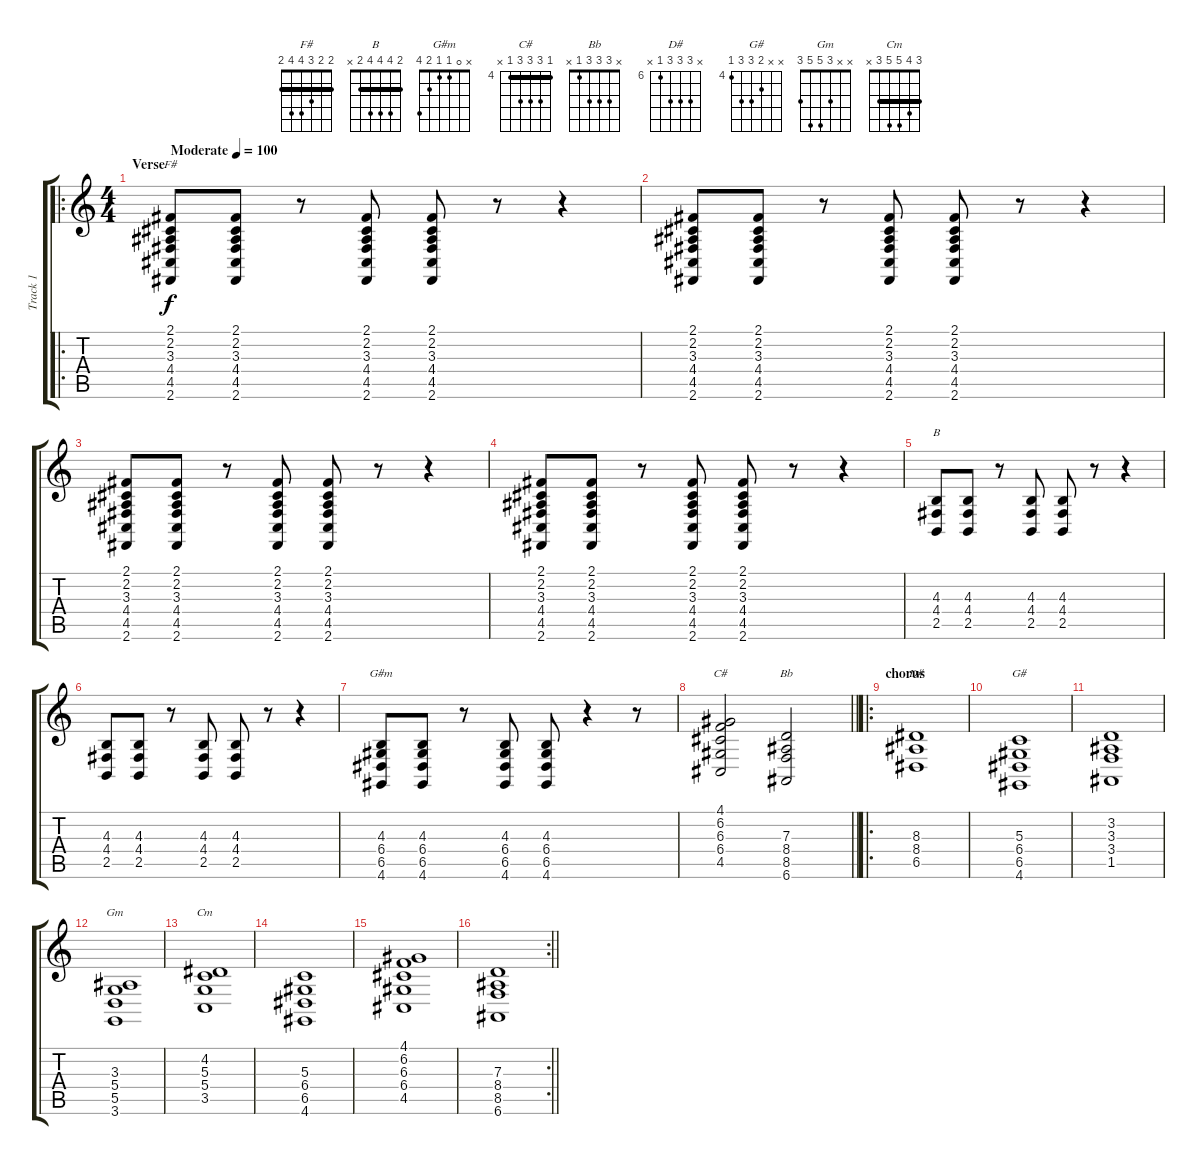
\track ("Track 1" "Track 1") {instrument cello}
\staff {score tabs}
\tuning (E4 B3 G3 D3 A2 E2) {hide}
\chord ("F#" 2 2 3 4 4 2) {barre 2}
\chord ("B" 2 4 4 4 2 x) {barre 2}
\chord ("G#m" x 0 1 1 2 4)
\chord ("C#" 4 6 6 6 4 x) {firstfret 4 barre 4}
\chord ("Bb" x 3 3 3 1 x)
\chord ("D#" x 8 8 8 6 x) {firstfret 6}
\chord ("G#" x x 5 6 6 4) {firstfret 4}
\chord ("Gm" x x 3 5 5 3)
\chord ("Cm" 3 4 5 5 3 x) {barre 3}
\ro
\ts (4 4)
\section ("" "Verse")
\tempo (100 "Moderate")
\clef g2
\ks c
(2.1 2.2 3.3 4.4 4.5 2.6).8{ch "F#" dy f instrument cello} (2.1 2.2 3.3 4.4 4.5 2.6).8 r.8 (2.1 2.2 3.3 4.4 4.5 2.6).8 (2.1 2.2 3.3 4.4 4.5 2.6).8 r.8 r.4 |
(2.1 2.2 3.3 4.4 4.5 2.6).8 (2.1 2.2 3.3 4.4 4.5 2.6).8 r.8 (2.1 2.2 3.3 4.4 4.5 2.6).8 (2.1 2.2 3.3 4.4 4.5 2.6).8 r.8 r.4 |
(2.1 2.2 3.3 4.4 4.5 2.6).8 (2.1 2.2 3.3 4.4 4.5 2.6).8 r.8 (2.1 2.2 3.3 4.4 4.5 2.6).8 (2.1 2.2 3.3 4.4 4.5 2.6).8 r.8 r.4 |
(2.1 2.2 3.3 4.4 4.5 2.6).8 (2.1 2.2 3.3 4.4 4.5 2.6).8 r.8 (2.1 2.2 3.3 4.4 4.5 2.6).8 (2.1 2.2 3.3 4.4 4.5 2.6).8 r.8 r.4 |
(4.3 4.4 2.5).8{ch "B"} (4.3 4.4 2.5).8 r.8 (4.3 4.4 2.5).8 (4.3 4.4 2.5).8 r.8 r.4 |
(4.3 4.4 2.5).8 (4.3 4.4 2.5).8 r.8 (4.3 4.4 2.5).8 (4.3 4.4 2.5).8 r.8 r.4 |
(4.3 6.4 6.5 4.6).8{ch "G#m"} (4.3 6.4 6.5 4.6).8 r.8 (4.3 6.4 6.5 4.6).8 (4.3 6.4 6.5 4.6).8 r.4 r.8 |
\barLineRight lightlight
(4.1 6.2 6.3 6.4 4.5).2{ch "C#"} (7.3 8.4 8.5 6.6).2{ch "Bb"} |
\ro
\section ("" "chorus")
(8.3 8.4 6.5).1{ch "D#"} |
(5.3 6.4 6.5 4.6).1{ch "G#"} |
(3.2 3.3 3.4 1.5).1 |
(3.3 5.4 5.5 3.6).1{ch "Gm"} |
(4.2 5.3 5.4 3.5).1{ch "Cm"} |
(5.3 6.4 6.5 4.6).1 |
(4.1 6.2 6.3 6.4 4.5).1 |
\rc 2
\barLineRight lightlight
(7.3 8.4 8.5 6.6).1
